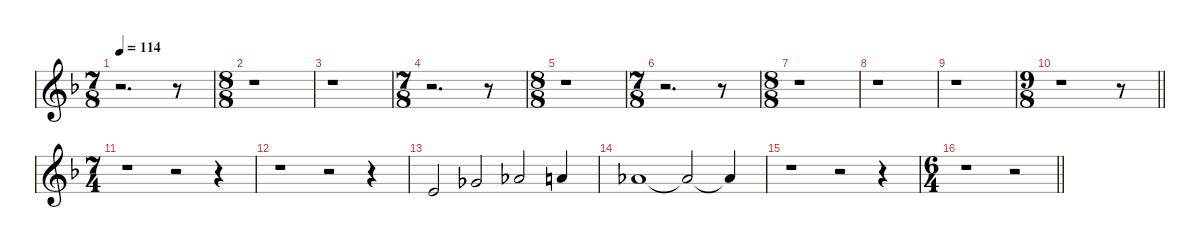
\defaultSystemsLayout 4
\hideDynamics
\bracketExtendMode nobrackets
\singleTrackTrackNamePolicy hidden
\multiTrackTrackNamePolicy hidden
\firstSystemTrackNameMode fullname
\otherSystemsTrackNameOrientation horizontal
\track ("String" "vln.") {instrument stringensemble1}
\staff {score}
\tuning (E4 C4 G3 C3 G2 C2)
\ts (7 8)
\beaming (8 4 4 4 4)
\tempo 114
\clef g2
\ks dminor
r.2{d dy f beam Down} r.8{beam Down} |
\ts (8 8)
\beaming (8 4 4 4 4)
r.1{beam Down} |
r.1{beam Down} |
\ts (7 8)
\beaming (8 4 4 4 4)
r.2{d beam Down} r.8{beam Down} |
\ts (8 8)
\beaming (8 4 4 4 4)
r.1{beam Down} |
\ts (7 8)
\beaming (8 4 4 4 4)
r.2{d beam Down} r.8{beam Down} |
\ts (8 8)
\beaming (8 4 4 4 4)
r.1{beam Down} |
r.1{beam Down} |
r.1{beam Down} |
\ts (9 8)
\beaming (8 4 4 4 4)
\barLineRight lightlight
r.1{beam Down} r.8{beam Down} |
\ts (7 4)
\beaming (8 4 4 4 4)
r.1{beam Down} r.2{beam Down} r.4{beam Down} |
r.1{beam Down} r.2{beam Down} r.4{beam Down} |
0.1{acc forcenatural}.2{beam Up} 2.1{acc b}.2{beam Up} 4.1{acc b}.2{beam Up} 5.1{acc forcenatural}.4{beam Up} |
4.1{acc b}.1{beam Up} 4.1{t acc b}.2{beam Up} 4.1{t acc b}.4{beam Up} |
r.1{beam Down} r.2{beam Down} r.4{beam Down} |
\ts (6 4)
\beaming (8 4 4 4 4)
\barLineRight lightlight
r.1{beam Down} r.2{beam Down}
